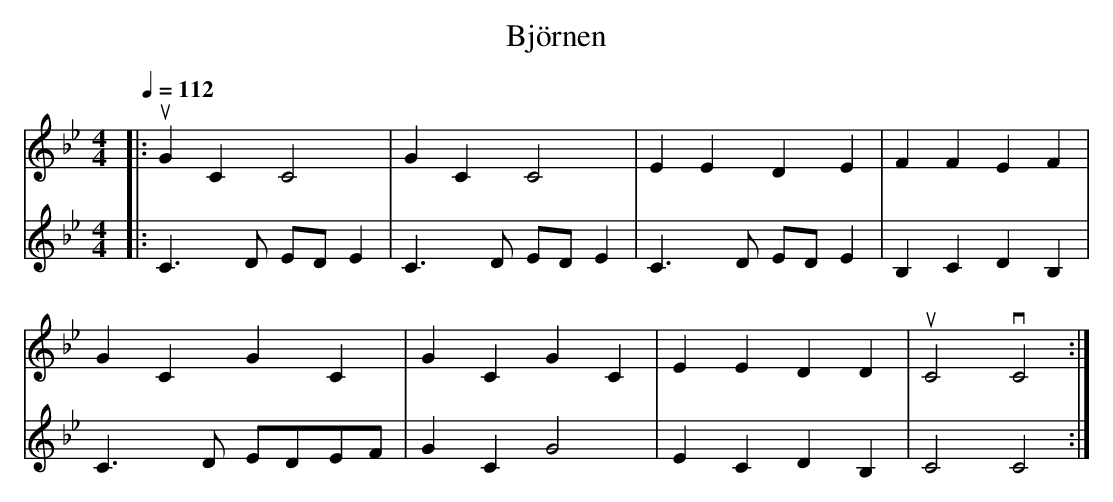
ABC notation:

X:1
T: Björnen
M: 4/4
L: 1/4
Q: 112
K: Bb
[V:1] [|: uGC C2 | GC C2 | EE DE | FF EF |
[V:2] [|: C3/2D/2 E/2D/2 E | C3/2D/2 E/2D/2 E | C3/2D/2 E/2D/2 E | B,C DB, |
[V:1] GC GC | GC GC | EE DD | uC2 vC2 :|]
[V:2] C3/2D/2 E/2D/2E/2F/2 | GC G2 | EC DB, | C2 C2 :|]
